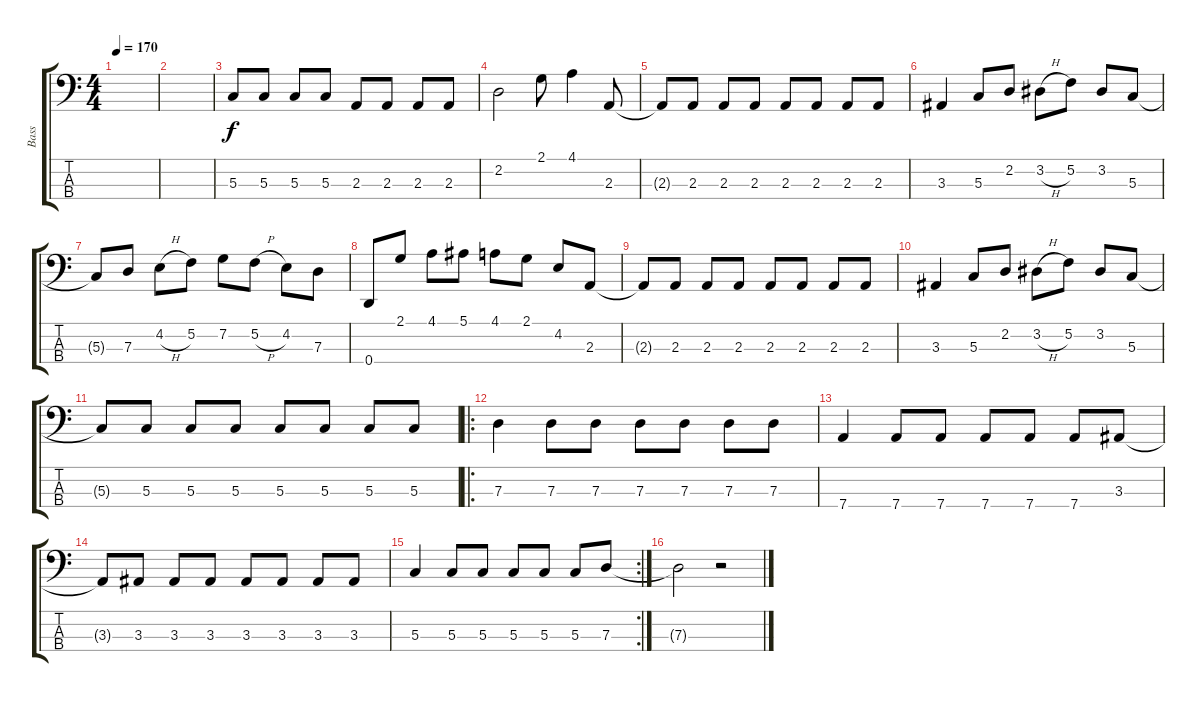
\track ("Bass" "Bass") {instrument electricbasspick}
\staff {score tabs}
\tuning (F2 C2 G1 D1) {hide}
\ts (4 4)
\tempo 170
\clef f4
\ks c
|
|
5.3.8 5.3.8 5.3.8 5.3.8 2.3.8 2.3.8 2.3.8 2.3.8 |
2.2.2 2.1.8 4.1.4 2.3.8 |
2.3{t}.8 2.3.8 2.3.8 2.3.8 2.3.8 2.3.8 2.3.8 2.3.8 |
3.3.4 5.3.8 2.2.8 3.2{h}.8 5.2.8 3.2.8 5.3.8 |
5.3{t}.8 7.3.8 4.2{h}.8 5.2.8 7.2.8 5.2{h}.8 4.2.8 7.3.8 |
0.4.8 2.1.8 4.1.8 5.1.8 4.1.8 2.1.8 4.2.8 2.3.8 |
2.3{t}.8 2.3.8 2.3.8 2.3.8 2.3.8 2.3.8 2.3.8 2.3.8 |
3.3.4 5.3.8 2.2.8 3.2{h}.8 5.2.8 3.2.8 5.3.8 |
5.3{t}.8 5.3.8 5.3.8 5.3.8 5.3.8 5.3.8 5.3.8 5.3.8 |
\ro
7.3.4 7.3.8 7.3.8 7.3.8 7.3.8 7.3.8 7.3.8 |
7.4.4 7.4.8 7.4.8 7.4.8 7.4.8 7.4.8 3.3.8 |
3.3{t}.8 3.3.8 3.3.8 3.3.8 3.3.8 3.3.8 3.3.8 3.3.8 |
\rc 2
5.3.4 5.3.8 5.3.8 5.3.8 5.3.8 5.3.8 7.3.8 |
7.3{t}.2 r.2
